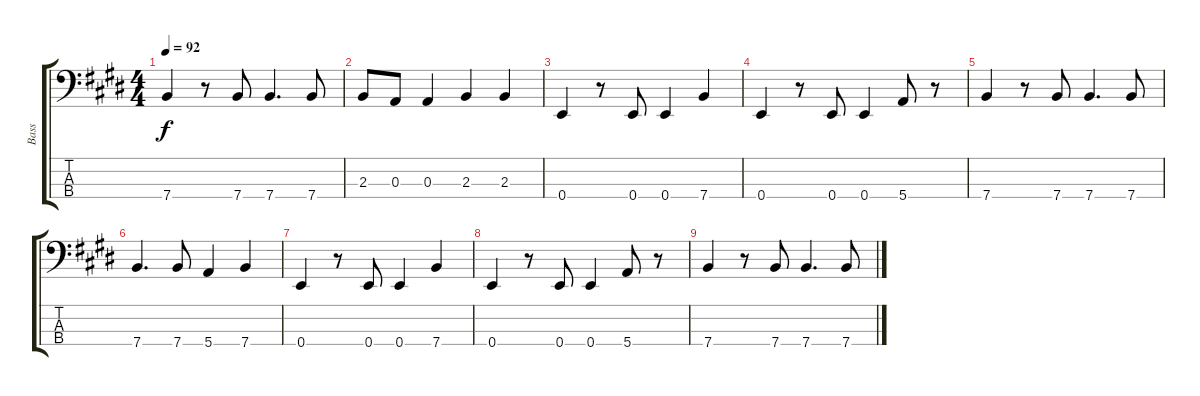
\track ("Bass" "Bass") {instrument electricbasspick}
\staff {score tabs}
\tuning (G2 D2 A1 E1) {hide}
\ts (4 4)
\tempo 92
\clef f4
\ks e
7.4.4{dy f} r.8 7.4.8 7.4.4{d} 7.4.8 |
2.3.8 0.3.8 0.3.4 2.3.4 2.3.4 |
0.4.4 r.8 0.4.8 0.4.4 7.4.4 |
0.4.4 r.8 0.4.8 0.4.4 5.4.8 r.8 |
7.4.4 r.8 7.4.8 7.4.4{d} 7.4.8 |
7.4.4{d} 7.4.8 5.4.4 7.4.4 |
0.4.4 r.8 0.4.8 0.4.4 7.4.4 |
0.4.4 r.8 0.4.8 0.4.4 5.4.8 r.8 |
7.4.4 r.8 7.4.8 7.4.4{d} 7.4.8
